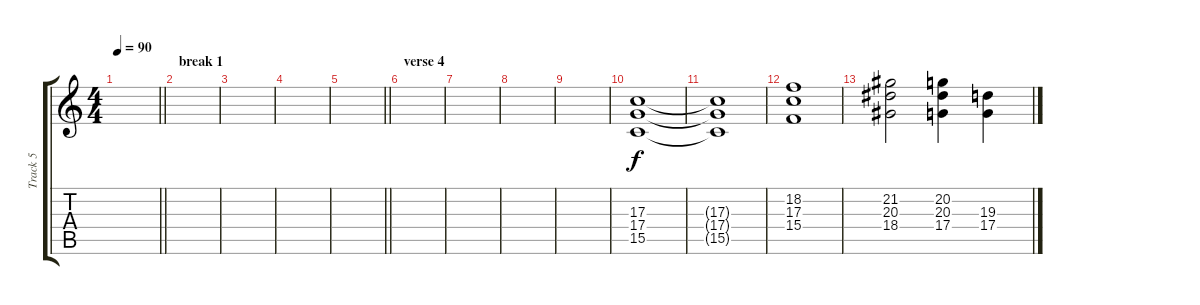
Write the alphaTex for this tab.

\track ("Track 5" "Track 5") {instrument lead1square}
\staff {score tabs}
\tuning (E4 B3 G3 D3 A2 E2) {hide}
\ts (4 4)
\tempo 90
\clef g2
\barLineRight lightlight
\ks c
|
\section ("" "break 1")
|
|
|
\barLineRight lightlight
|
\section ("" "verse 4")
|
|
|
|
(17.3 17.4 15.5).1 |
(17.3{t} 17.4{t} 15.5{t}).1 |
(18.2 17.3 15.4).1 |
(21.2 20.3 18.4).2 (20.2 20.3 17.4).4 (19.3 17.4).4
